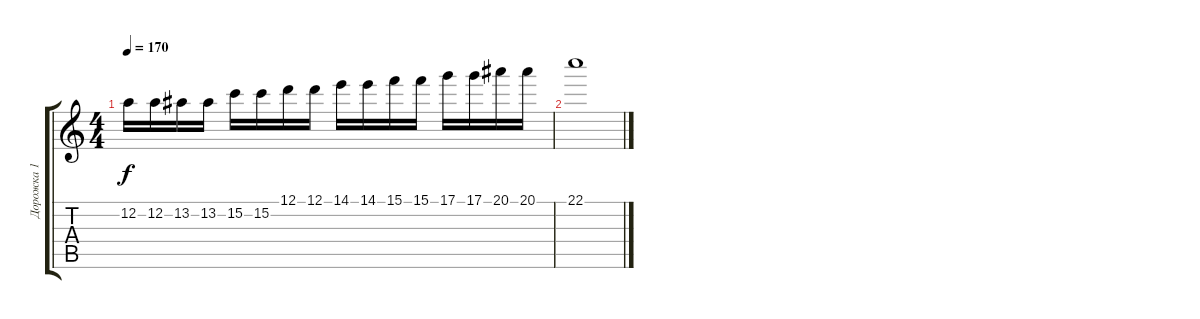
\track ("Дорожка 1" "Дорожка 1") {instrument distortionguitar}
\staff {score tabs}
\tuning (D4 A3 F3 C3 G2 D2) {hide}
\ts (4 4)
\tempo 170
\clef g2
\ks c
12.2.16{dy f} 12.2.16 13.2.16 13.2.16 15.2.16 15.2.16 12.1.16 12.1.16 14.1.16 14.1.16 15.1.16 15.1.16 17.1.16 17.1.16 20.1.16 20.1.16 |
22.1.1
